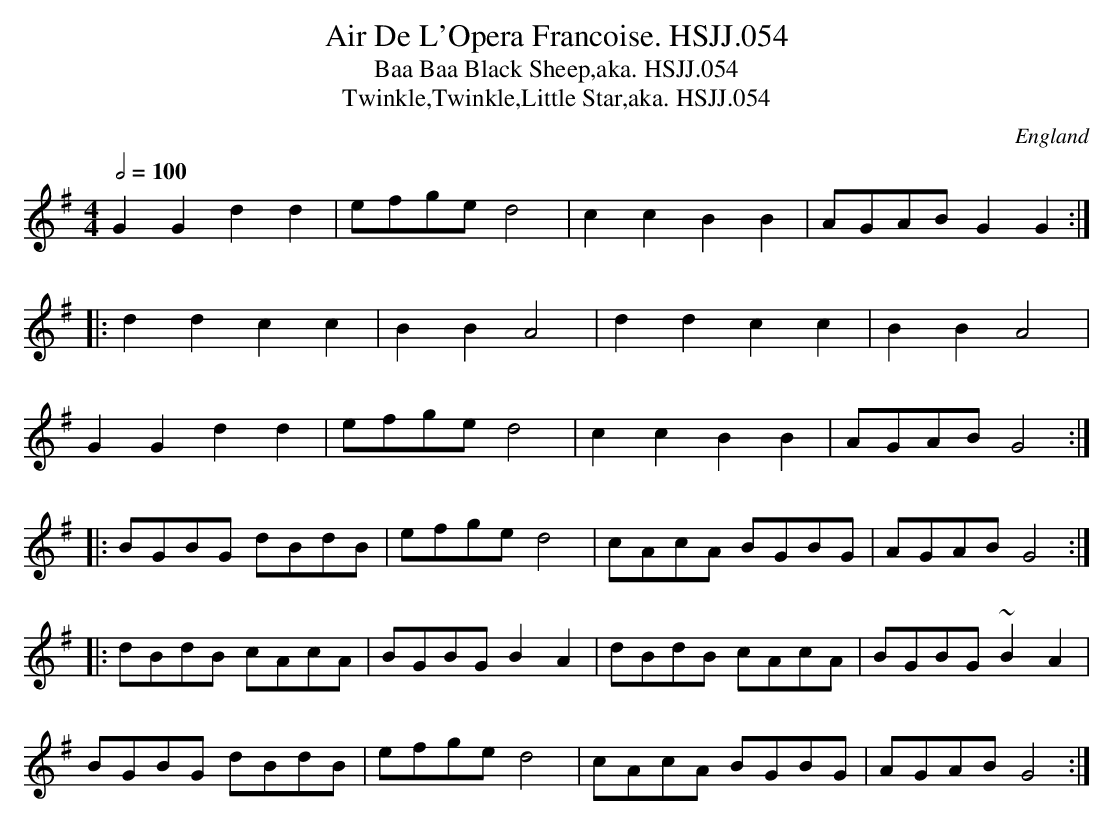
X:1
T:Air De L'Opera Francoise. HSJJ.054
T:Baa Baa Black Sheep,aka. HSJJ.054
T:Twinkle,Twinkle,Little Star,aka. HSJJ.054
M:4/4
L:1/8
Q:1/2=100
O:England
K:G
G2G2d2d2|efged4|c2c2B2B2|AGABG2G2:|
|:d2d2c2c2|B2B2A4|d2d2c2c2|B2B2A4|
G2G2d2d2|efged4|c2c2B2B2|AGABG4:|
|:BGBG dBdB|efged4|cAcA BGBG|AGABG4:|
|:dBdB cAcA|BGBGB2A2|dBdB cAcA|BGBG ~B2A2|
BGBG dBdB|efged4|cAcA BGBG|AGABG4:|
